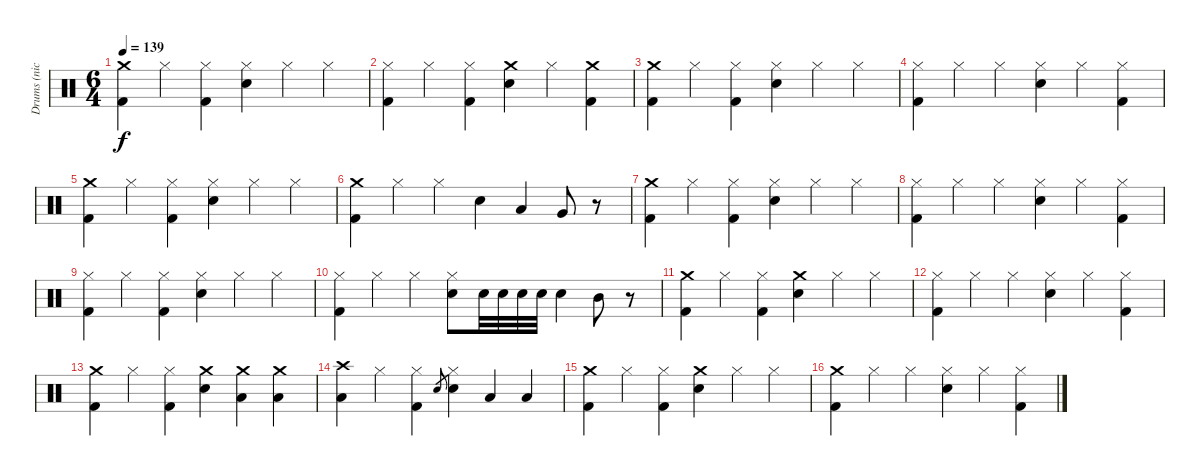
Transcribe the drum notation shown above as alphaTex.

\track ("Drums (nick Mason)" "Drums (nic") {instrument percussion}
\staff {score}
\articulation defaults
\ts (6 4)
\tempo 139
\clef neutral
\ks c
("Crash medium (hit)" "Kick (hit) 2").4{dy f} "Hi-Hat (closed)".4 ("Hi-Hat (closed)" "Kick (hit) 2").4 ("Hi-Hat (closed)" "Snare (hit) 2").4 "Hi-Hat (closed)".4 "Hi-Hat (closed)".4 |
("Hi-Hat (closed)" "Kick (hit) 2").4 "Hi-Hat (closed)".4 ("Hi-Hat (closed)" "Kick (hit) 2").4 ("Crash medium (hit)" "Snare (hit) 2").4 "Hi-Hat (closed)".4 ("Crash medium (hit)" "Kick (hit) 2").4 |
("Crash medium (hit)" "Kick (hit) 2").4 "Hi-Hat (closed)".4 ("Hi-Hat (closed)" "Kick (hit) 2").4 ("Hi-Hat (closed)" "Snare (hit) 2").4 "Hi-Hat (closed)".4 "Hi-Hat (closed)".4 |
("Hi-Hat (closed)" "Kick (hit) 2").4 "Hi-Hat (closed)".4 "Hi-Hat (closed)".4 ("Hi-Hat (closed)" "Snare (hit) 2").4 "Hi-Hat (closed)".4 ("Hi-Hat (closed)" "Kick (hit) 2").4 |
("Crash medium (hit)" "Kick (hit) 2").4 "Hi-Hat (closed)".4 ("Hi-Hat (closed)" "Kick (hit) 2").4 ("Hi-Hat (closed)" "Snare (hit) 2").4 "Hi-Hat (closed)".4 "Hi-Hat (closed)".4 |
("Crash medium (hit)" "Kick (hit) 2").4 "Hi-Hat (closed)".4 "Hi-Hat (closed)".4 "Snare (hit) 2".4 "Low Tom (hit)".4 "Very Low Tom (hit)".8 r.8 |
("Crash medium (hit)" "Kick (hit) 2").4 "Hi-Hat (closed)".4 ("Hi-Hat (closed)" "Kick (hit) 2").4 ("Hi-Hat (closed)" "Snare (hit) 2").4 "Hi-Hat (closed)".4 "Hi-Hat (closed)".4 |
("Hi-Hat (closed)" "Kick (hit) 2").4 "Hi-Hat (closed)".4 "Hi-Hat (closed)".4 ("Hi-Hat (closed)" "Snare (hit) 2").4 "Hi-Hat (closed)".4 ("Hi-Hat (closed)" "Kick (hit) 2").4 |
("Hi-Hat (closed)" "Kick (hit) 2").4 "Hi-Hat (closed)".4 ("Hi-Hat (closed)" "Kick (hit) 2").4 ("Hi-Hat (closed)" "Snare (hit) 2").4 "Hi-Hat (closed)".4 "Hi-Hat (closed)".4 |
("Hi-Hat (closed)" "Kick (hit) 2").4 "Hi-Hat (closed)".4 "Hi-Hat (closed)".4 ("Hi-Hat (closed)" "Snare (hit) 2").8 "Snare (hit) 2".32 "Snare (hit) 2".32 "Snare (hit) 2".32 "Snare (hit) 2".32 "Snare (hit) 2".4 "Mid Tom (hit)".8 r.8 |
("Crash medium (hit)" "Kick (hit) 2").4 "Hi-Hat (closed)".4 ("Hi-Hat (closed)" "Kick (hit) 2").4 ("Crash medium (hit)" "Snare (hit) 2").4 "Hi-Hat (closed)".4 "Hi-Hat (closed)".4 |
("Hi-Hat (closed)" "Kick (hit) 2").4 "Hi-Hat (closed)".4 "Hi-Hat (closed)".4 ("Hi-Hat (closed)" "Snare (hit) 2").4 "Hi-Hat (closed)".4 ("Hi-Hat (closed)" "Kick (hit) 2").4 |
("Crash medium (hit)" "Kick (hit) 2").4 "Hi-Hat (closed)".4 ("Hi-Hat (closed)" "Kick (hit) 2").4 ("Crash medium (hit)" "Snare (hit) 2").4 ("Crash medium (hit)" "Low Tom (hit)").4 ("Crash medium (hit)" "Low Tom (hit)").4 |
("Crash high (hit)" "Low Tom (hit)").4 "Hi-Hat (closed)".4 ("Hi-Hat (closed)" "Kick (hit) 2").4 "Snare (hit) 2".8{gr} ("Hi-Hat (closed)" "Snare (hit) 2").4 "Low Tom (hit)".4 "Low Tom (hit)".4 |
("Crash medium (hit)" "Kick (hit) 2").4 "Hi-Hat (closed)".4 ("Hi-Hat (closed)" "Kick (hit) 2").4 ("Crash medium (hit)" "Snare (hit) 2").4 "Hi-Hat (closed)".4 "Hi-Hat (closed)".4 |
("Crash medium (hit)" "Kick (hit) 2").4 "Hi-Hat (closed)".4 "Hi-Hat (closed)".4 ("Hi-Hat (closed)" "Snare (hit) 2").4 "Hi-Hat (closed)".4 ("Hi-Hat (closed)" "Kick (hit) 2").4
